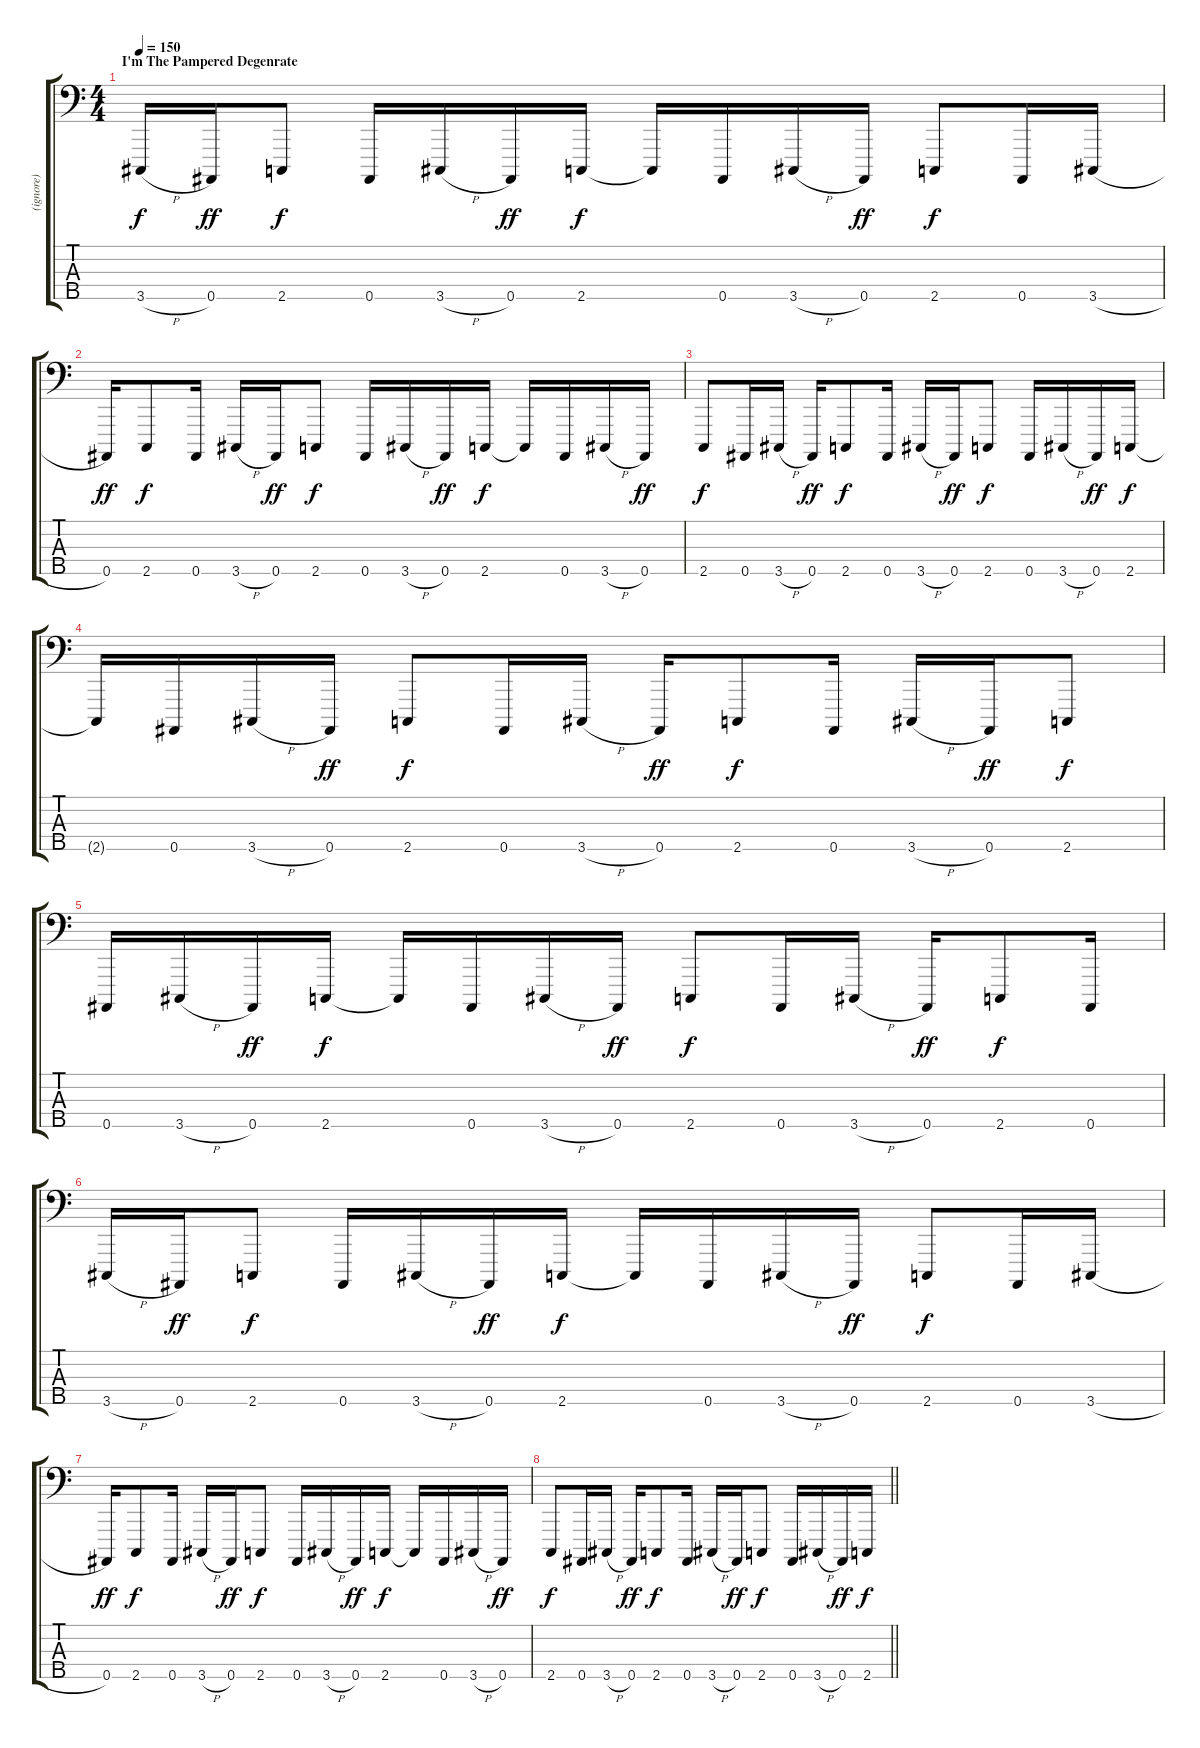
\track ("(ignore)" "(ignore)") {instrument lead1square}
\staff {score tabs}
\tuning (Gb2 Db2 Ab1 Eb1 Bb0) {hide}
\ts (4 4)
\section ("" "I'm The Pampered Degenrate")
\tempo 150
\clef f4
\ks c
3.5{h}.16{dy f} 0.5.16{dy ff} 2.5.8{dy f} 0.5.16 3.5{h}.16 0.5.16{dy ff} 2.5.16{dy f} 2.5{t}.16 0.5.16 3.5{h}.16 0.5.16{dy ff} 2.5.8{dy f} 0.5.16 3.5{h}.16 |
0.5.16{dy ff} 2.5.8{dy f} 0.5.16 3.5{h}.16 0.5.16{dy ff} 2.5.8{dy f} 0.5.16 3.5{h}.16 0.5.16{dy ff} 2.5.16{dy f} 2.5{t}.16 0.5.16 3.5{h}.16 0.5.16{dy ff} |
2.5.8{dy f} 0.5.16 3.5{h}.16 0.5.16{dy ff} 2.5.8{dy f} 0.5.16 3.5{h}.16 0.5.16{dy ff} 2.5.8{dy f} 0.5.16 3.5{h}.16 0.5.16{dy ff} 2.5.16{dy f} |
2.5{t}.16 0.5.16 3.5{h}.16 0.5.16{dy ff} 2.5.8{dy f} 0.5.16 3.5{h}.16 0.5.16{dy ff} 2.5.8{dy f} 0.5.16 3.5{h}.16 0.5.16{dy ff} 2.5.8{dy f} |
0.5.16 3.5{h}.16 0.5.16{dy ff} 2.5.16{dy f} 2.5{t}.16 0.5.16 3.5{h}.16 0.5.16{dy ff} 2.5.8{dy f} 0.5.16 3.5{h}.16 0.5.16{dy ff} 2.5.8{dy f} 0.5.16 |
3.5{h}.16 0.5.16{dy ff} 2.5.8{dy f} 0.5.16 3.5{h}.16 0.5.16{dy ff} 2.5.16{dy f} 2.5{t}.16 0.5.16 3.5{h}.16 0.5.16{dy ff} 2.5.8{dy f} 0.5.16 3.5{h}.16 |
0.5.16{dy ff} 2.5.8{dy f} 0.5.16 3.5{h}.16 0.5.16{dy ff} 2.5.8{dy f} 0.5.16 3.5{h}.16 0.5.16{dy ff} 2.5.16{dy f} 2.5{t}.16 0.5.16 3.5{h}.16 0.5.16{dy ff} |
\barLineRight lightlight
2.5.8{dy f} 0.5.16 3.5{h}.16 0.5.16{dy ff} 2.5.8{dy f} 0.5.16 3.5{h}.16 0.5.16{dy ff} 2.5.8{dy f} 0.5.16 3.5{h}.16 0.5.16{dy ff} 2.5.16{dy f}
